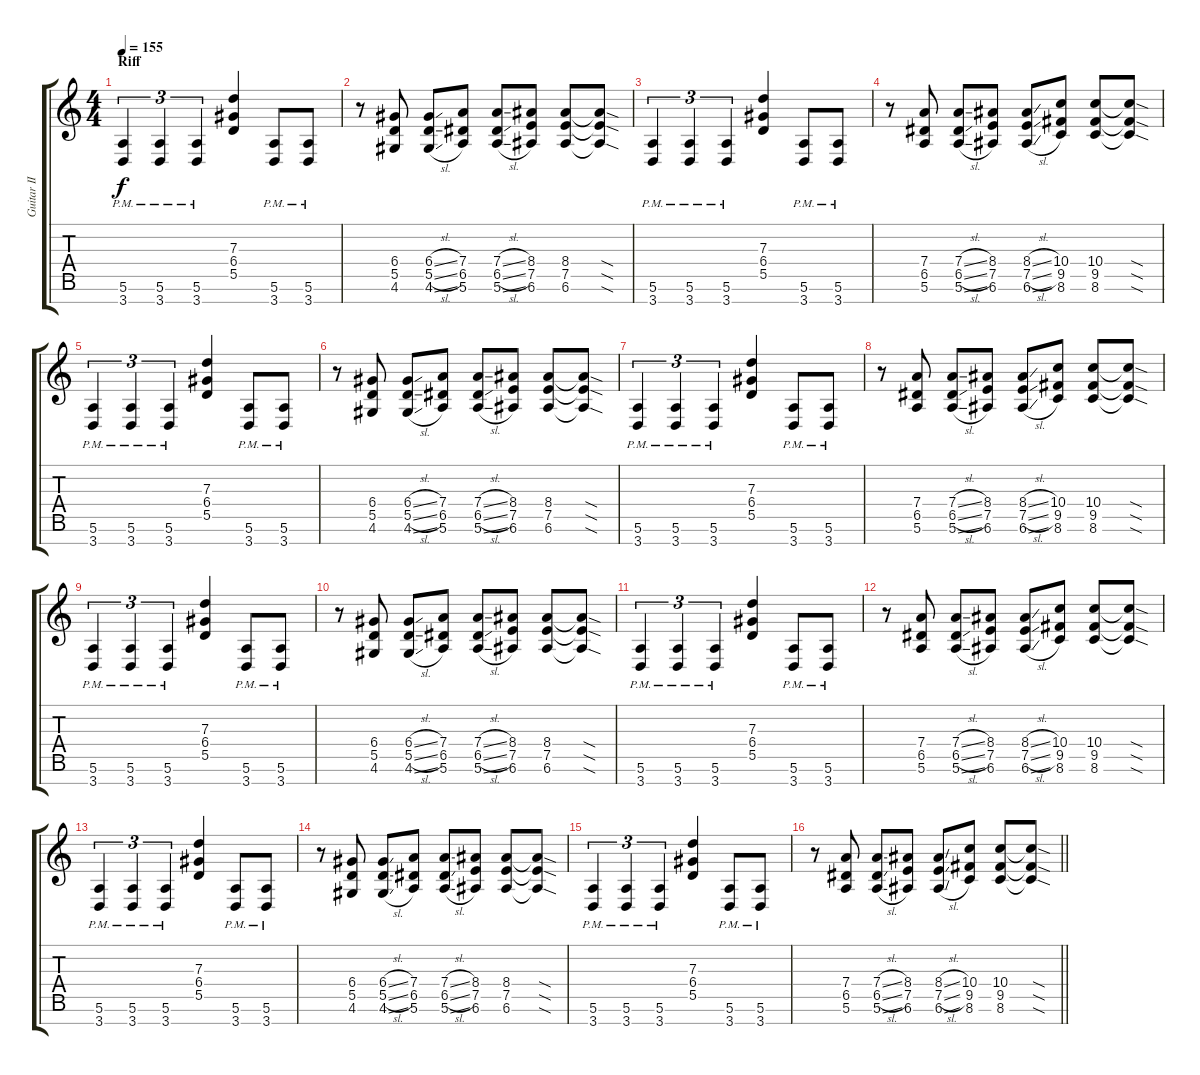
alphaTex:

\track ("Guitar II" "Guitar II") {instrument distortionguitar}
\staff {score tabs}
\tuning (E4 B3 G3 D3 A2 E2 B1) {hide}
\ts (4 4)
\section ("" "Riff")
\tempo 155
\clef g2
\ks c
(5.6{pm} 3.7{pm}).4{tu (3 2) dy f} (5.6{pm} 3.7{pm}).4{tu (3 2)} (5.6{pm} 3.7{pm}).4{tu (3 2)} (7.3 6.4 5.5).4 (5.6{pm} 3.7{pm}).8 (5.6{pm} 3.7{pm}).8 |
r.8 (6.4 5.5 4.6).8 (6.4{sl} 5.5{sl} 4.6{sl}).8 (7.4 6.5 5.6).8 (7.4{sl} 6.5{sl} 5.6{sl}).8 (8.4 7.5 6.6).8 (8.4 7.5 6.6).8 (8.4{sod t} 7.5{sod t} 6.6{sod t}).8 |
(5.6{pm} 3.7{pm}).4{tu (3 2)} (5.6{pm} 3.7{pm}).4{tu (3 2)} (5.6{pm} 3.7{pm}).4{tu (3 2)} (7.3 6.4 5.5).4 (5.6{pm} 3.7{pm}).8 (5.6{pm} 3.7{pm}).8 |
r.8 (7.4 6.5 5.6).8 (7.4{sl} 6.5{sl} 5.6{sl}).8 (8.4 7.5 6.6).8 (8.4{sl} 7.5{sl} 6.6{sl}).8 (10.4 9.5 8.6).8 (10.4 9.5 8.6).8 (10.4{sod t} 9.5{sod t} 8.6{sod t}).8 |
(5.6{pm} 3.7{pm}).4{tu (3 2)} (5.6{pm} 3.7{pm}).4{tu (3 2)} (5.6{pm} 3.7{pm}).4{tu (3 2)} (7.3 6.4 5.5).4 (5.6{pm} 3.7{pm}).8 (5.6{pm} 3.7{pm}).8 |
r.8 (6.4 5.5 4.6).8 (6.4{sl} 5.5{sl} 4.6{sl}).8 (7.4 6.5 5.6).8 (7.4{sl} 6.5{sl} 5.6{sl}).8 (8.4 7.5 6.6).8 (8.4 7.5 6.6).8 (8.4{sod t} 7.5{sod t} 6.6{sod t}).8 |
(5.6{pm} 3.7{pm}).4{tu (3 2)} (5.6{pm} 3.7{pm}).4{tu (3 2)} (5.6{pm} 3.7{pm}).4{tu (3 2)} (7.3 6.4 5.5).4 (5.6{pm} 3.7{pm}).8 (5.6{pm} 3.7{pm}).8 |
r.8 (7.4 6.5 5.6).8 (7.4{sl} 6.5{sl} 5.6{sl}).8 (8.4 7.5 6.6).8 (8.4{sl} 7.5{sl} 6.6{sl}).8 (10.4 9.5 8.6).8 (10.4 9.5 8.6).8 (10.4{sod t} 9.5{sod t} 8.6{sod t}).8 |
(5.6{pm} 3.7{pm}).4{tu (3 2)} (5.6{pm} 3.7{pm}).4{tu (3 2)} (5.6{pm} 3.7{pm}).4{tu (3 2)} (7.3 6.4 5.5).4 (5.6{pm} 3.7{pm}).8 (5.6{pm} 3.7{pm}).8 |
r.8 (6.4 5.5 4.6).8 (6.4{sl} 5.5{sl} 4.6{sl}).8 (7.4 6.5 5.6).8 (7.4{sl} 6.5{sl} 5.6{sl}).8 (8.4 7.5 6.6).8 (8.4 7.5 6.6).8 (8.4{sod t} 7.5{sod t} 6.6{sod t}).8 |
(5.6{pm} 3.7{pm}).4{tu (3 2)} (5.6{pm} 3.7{pm}).4{tu (3 2)} (5.6{pm} 3.7{pm}).4{tu (3 2)} (7.3 6.4 5.5).4 (5.6{pm} 3.7{pm}).8 (5.6{pm} 3.7{pm}).8 |
r.8 (7.4 6.5 5.6).8 (7.4{sl} 6.5{sl} 5.6{sl}).8 (8.4 7.5 6.6).8 (8.4{sl} 7.5{sl} 6.6{sl}).8 (10.4 9.5 8.6).8 (10.4 9.5 8.6).8 (10.4{sod t} 9.5{sod t} 8.6{sod t}).8 |
(5.6{pm} 3.7{pm}).4{tu (3 2)} (5.6{pm} 3.7{pm}).4{tu (3 2)} (5.6{pm} 3.7{pm}).4{tu (3 2)} (7.3 6.4 5.5).4 (5.6{pm} 3.7{pm}).8 (5.6{pm} 3.7{pm}).8 |
r.8 (6.4 5.5 4.6).8 (6.4{sl} 5.5{sl} 4.6{sl}).8 (7.4 6.5 5.6).8 (7.4{sl} 6.5{sl} 5.6{sl}).8 (8.4 7.5 6.6).8 (8.4 7.5 6.6).8 (8.4{sod t} 7.5{sod t} 6.6{sod t}).8 |
(5.6{pm} 3.7{pm}).4{tu (3 2)} (5.6{pm} 3.7{pm}).4{tu (3 2)} (5.6{pm} 3.7{pm}).4{tu (3 2)} (7.3 6.4 5.5).4 (5.6{pm} 3.7{pm}).8 (5.6{pm} 3.7{pm}).8 |
\barLineRight lightlight
r.8 (7.4 6.5 5.6).8 (7.4{sl} 6.5{sl} 5.6{sl}).8 (8.4 7.5 6.6).8 (8.4{sl} 7.5{sl} 6.6{sl}).8 (10.4 9.5 8.6).8 (10.4 9.5 8.6).8 (10.4{sod t} 9.5{sod t} 8.6{sod t}).8
